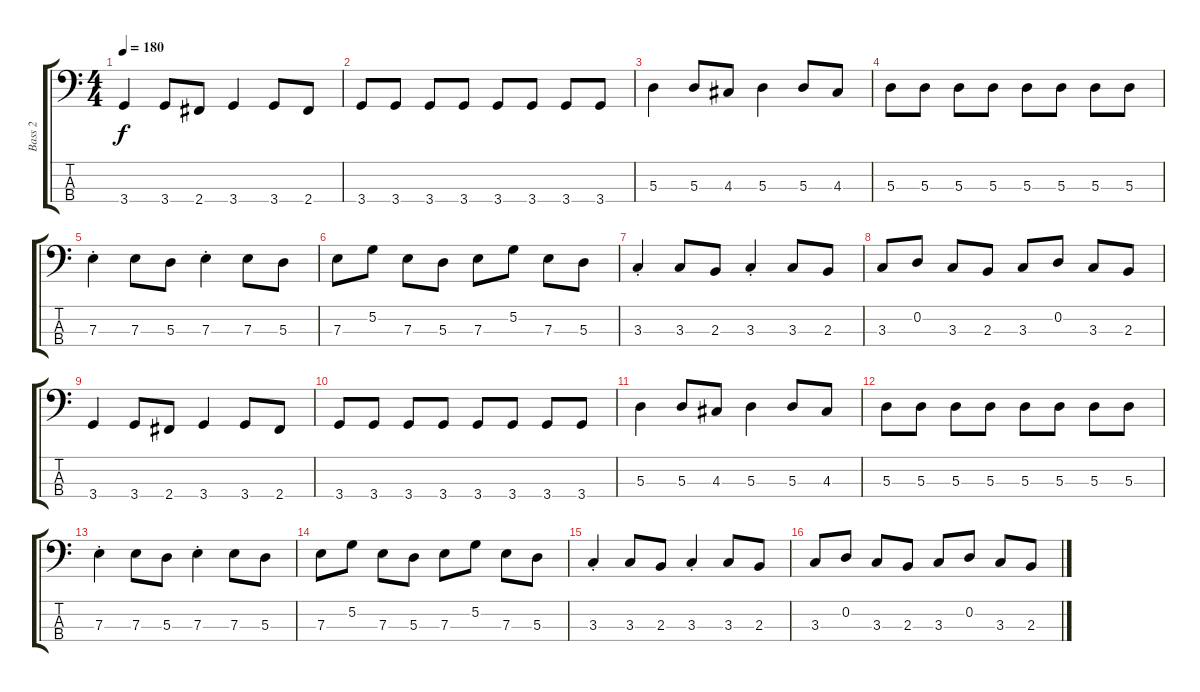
\track ("Bass 2" "Bass 2") {instrument electricbasspick}
\staff {score tabs}
\tuning (G2 D2 A1 E1) {hide}
\ts (4 4)
\tempo 180
\clef f4
\ks c
3.4.4{dy f} 3.4.8 2.4.8 3.4.4 3.4.8 2.4.8 |
3.4.8 3.4.8 3.4.8 3.4.8 3.4.8 3.4.8 3.4.8 3.4.8 |
5.3.4 5.3.8 4.3.8 5.3.4 5.3.8 4.3.8 |
5.3.8 5.3.8 5.3.8 5.3.8 5.3.8 5.3.8 5.3.8 5.3.8 |
7.3{st}.4 7.3.8 5.3.8 7.3{st}.4 7.3.8 5.3.8 |
7.3.8 5.2.8 7.3.8 5.3.8 7.3.8 5.2.8 7.3.8 5.3.8 |
3.3{st}.4 3.3.8 2.3.8 3.3{st}.4 3.3.8 2.3.8 |
3.3.8 0.2.8 3.3.8 2.3.8 3.3.8 0.2.8 3.3.8 2.3.8 |
3.4.4 3.4.8 2.4.8 3.4.4 3.4.8 2.4.8 |
3.4.8 3.4.8 3.4.8 3.4.8 3.4.8 3.4.8 3.4.8 3.4.8 |
5.3.4 5.3.8 4.3.8 5.3.4 5.3.8 4.3.8 |
5.3.8 5.3.8 5.3.8 5.3.8 5.3.8 5.3.8 5.3.8 5.3.8 |
7.3{st}.4 7.3.8 5.3.8 7.3{st}.4 7.3.8 5.3.8 |
7.3.8 5.2.8 7.3.8 5.3.8 7.3.8 5.2.8 7.3.8 5.3.8 |
3.3{st}.4 3.3.8 2.3.8 3.3{st}.4 3.3.8 2.3.8 |
3.3.8 0.2.8 3.3.8 2.3.8 3.3.8 0.2.8 3.3.8 2.3.8
